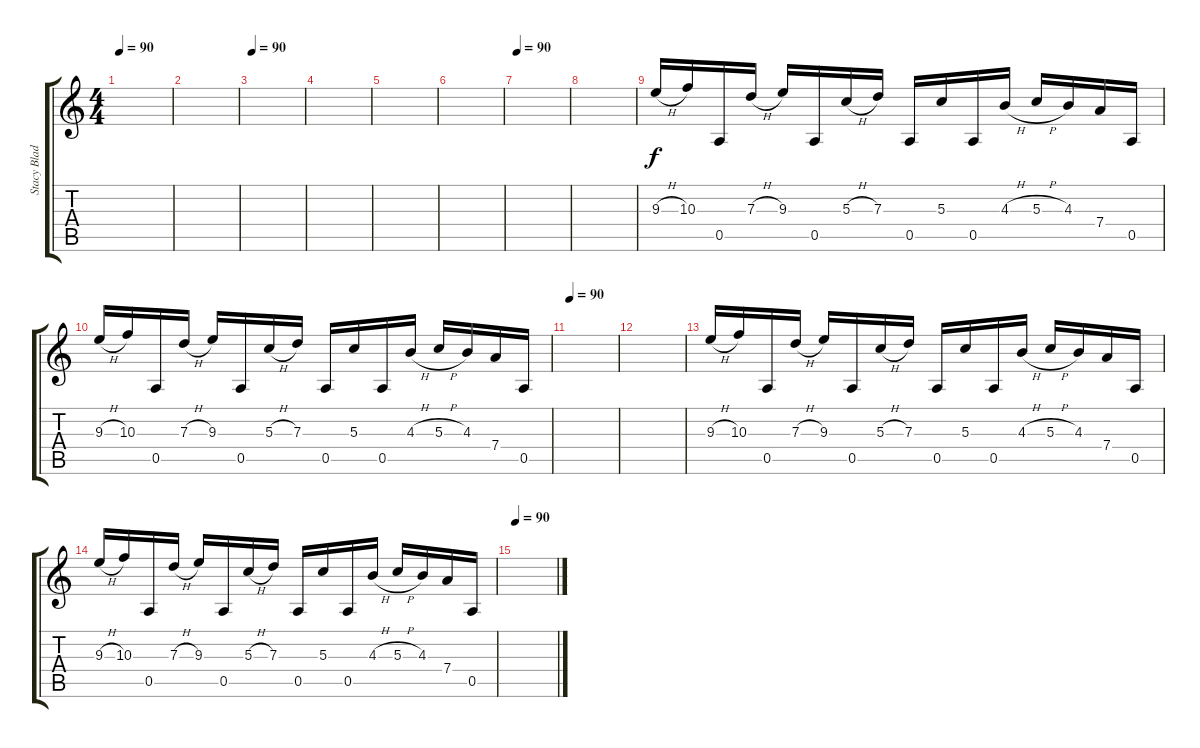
\track ("Stacy Blades(solo)" "Stacy Blad") {instrument distortionguitar}
\staff {score tabs}
\tuning (E4 B3 G3 D3 A2 E2) {hide}
\ts (4 4)
\tempo 90
\clef g2
\ks c
|
|
\tempo 90
|
|
|
|
\tempo 90
|
|
9.3{h}.16 10.3.16 0.5.16 7.3{h}.16 9.3.16 0.5.16 5.3{h}.16 7.3.16 0.5.16 5.3.16 0.5.16 4.3{h}.16 5.3{h}.16 4.3.16 7.4.16 0.5.16 |
9.3{h}.16 10.3.16 0.5.16 7.3{h}.16 9.3.16 0.5.16 5.3{h}.16 7.3.16 0.5.16 5.3.16 0.5.16 4.3{h}.16 5.3{h}.16 4.3.16 7.4.16 0.5.16 |
\tempo 90
|
|
9.3{h}.16 10.3.16 0.5.16 7.3{h}.16 9.3.16 0.5.16 5.3{h}.16 7.3.16 0.5.16 5.3.16 0.5.16 4.3{h}.16 5.3{h}.16 4.3.16 7.4.16 0.5.16 |
9.3{h}.16 10.3.16 0.5.16 7.3{h}.16 9.3.16 0.5.16 5.3{h}.16 7.3.16 0.5.16 5.3.16 0.5.16 4.3{h}.16 5.3{h}.16 4.3.16 7.4.16 0.5.16 |
\tempo 90
